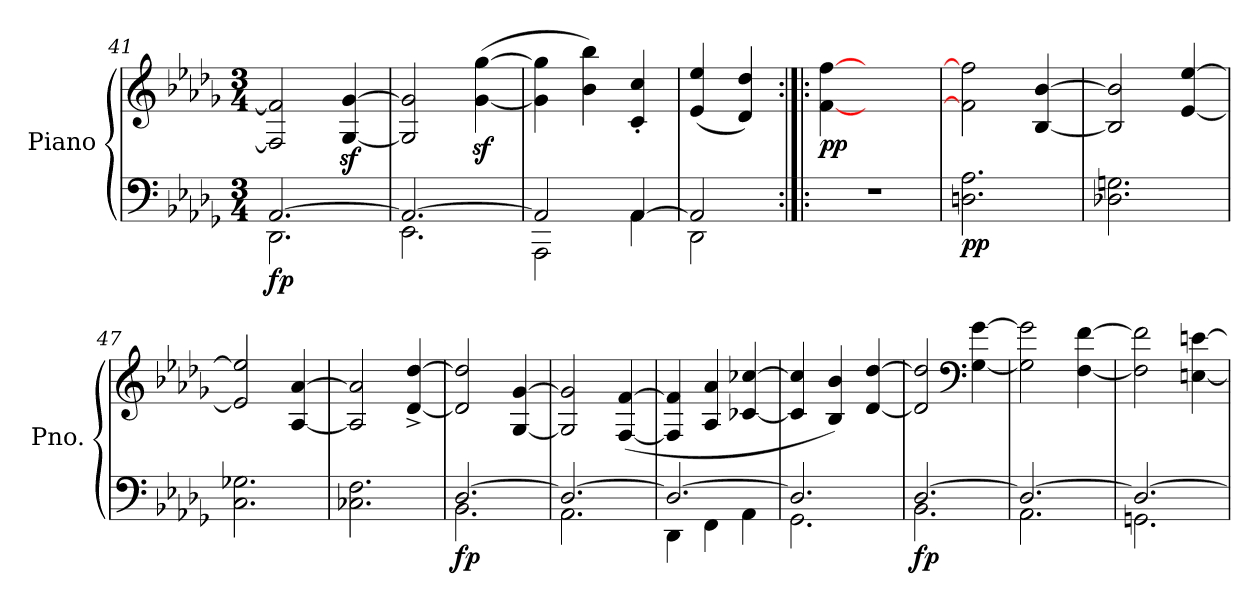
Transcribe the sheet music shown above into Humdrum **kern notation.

**kern	**kern	**dynam
*part1	*part1	*part1
*staff2	*staff1	*staff1/2
*I"Piano	*	*
*I'Pno.	*	*
*clefF4	*clefG2	*
*k[b-e-a-d-g-]	*k[b-e-a-d-g-]	*
*M3/4	*M3/4	*
=41	=41	=41
*^	*	*
!	!	!	!LO:DY:b=2
[2.AA-/	2.DD-\	2F/] 2f/]	fp
.	.	[4G-/z< [4g-/z<	.
=42	=42	=42	=42
2.AA-/_	2.EE-\	2G-/] 2g-/]	.
.	.	(>[4g-\z< [4gg-\z<	.
=43	=43	=43	=43
2AA-/]	2AAA-\	4g-\] 4gg-\]	.
.	.	4b-\ 4bb-\)	.
[4AA-/	4AA-\	4c/' 4cc/'	.
=44	=44	=44	=44
2AA-/]	2DD-\	(<4e-/ 4ee-/	.
.	.	4d-/ 4dd-/)	.
*v	*v	*	*
=44X3:|!|:	=44X3:|!|:	=44X3:|!|:
!	!	!LO:DY:b
2.r	[4f\ [4ff\	pp
.	2ryy	.
=45	=45	=45
!	!	!LO:DY:b=2
2.Dn\ 2.A-\	2f\] 2ff\]	pp
.	[4B-/ [4b-/	.
=46	=46	=46
2.D-X\ 2.Gn\	2B-/] 2b-/]	.
.	[4e-/ [4ee-/	.
=47	=47	=47
2.C\ 2.G-X\	2e-/] 2ee-/]	.
.	[4A-/ [4a-/	.
!!LO:PB:g=z
=48	=48	=48
2.C-X\ 2.F\	2A-/] 2a-/]	.
.	[4d-/^ [4dd-/^	.
=49	=49	=49
*^	*	*
!	!	!	!LO:DY:b=2
[2.D-/	2.BB-\	2d-/] 2dd-/]	fp
.	.	[4G-/ [4g-/	.
=50	=50	=50	=50
2.D-/_	2.AA-\	2G-/] 2g-/]	.
.	.	(<[4F/ [4f/	.
=51	=51	=51	=51
2.D-/_	4DD-\	4F/] 4f/]	.
.	4FF\	4A-/ 4a-/	.
.	4AA-\	[4c-X/ [4cc-X/	.
=52	=52	=52	=52
2.D-/]	2.GG-\	4c-/] 4cc-/]	.
.	.	4B-/ 4b-/)	.
.	.	[4d-/ [4dd-/	.
=53	=53	=53	=53
!	!	!	!LO:DY:b=2
[2.D-/	2.BB-\	2d-/] 2dd-/]	fp
*	*	*clefF4	*
.	.	[4G-\ [4g-\	.
=54	=54	=54	=54
2.D-/_	2.AA-\	2G-\] 2g-\]	.
.	.	[4F\ [4f\	.
=55	=55	=55	=55
2.D-/_	2.GGn\	2F\] 2f\]	.
.	.	[4En\ [4en\	.
*v	*v	*	*
=	=	=
*-	*-	*-
